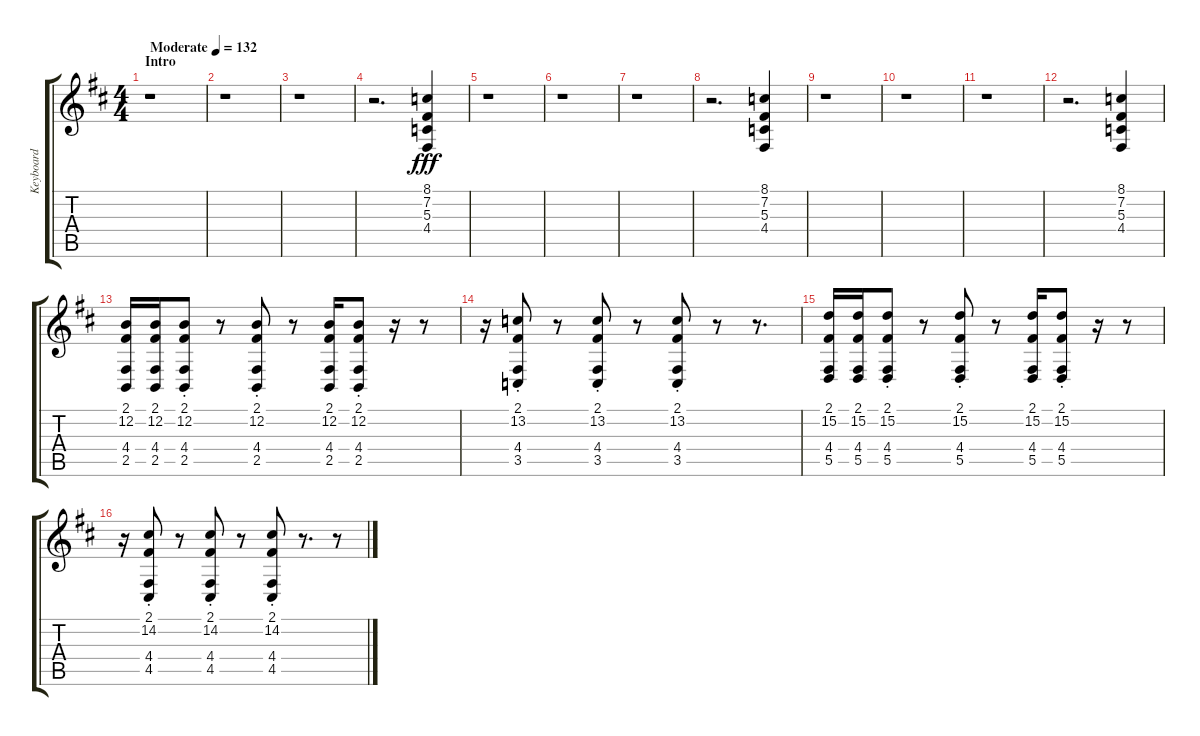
\track ("Keyboard" "Keyboard") {instrument stringensemble1}
\staff {score tabs}
\tuning (E4 B3 G3 D3 A2 E2) {hide}
\ts (4 4)
\section ("" "Intro")
\tempo (132 "Moderate")
\clef g2
\ks d
r.1{dy fff instrument stringensemble1} |
r.1 |
r.1 |
r.2{d} (8.1 7.2 5.3 4.4).4 |
r.1 |
r.1 |
r.1 |
r.2{d} (8.1 7.2 5.3 4.4).4 |
r.1 |
r.1 |
r.1 |
r.2{d} (8.1 7.2 5.3 4.4).4 |
(2.1 12.2 4.4 2.5).16 (2.1 12.2 4.4 2.5).16 (2.1 12.2 4.4{st} 2.5{st}).8 r.8 (2.1 12.2 4.4{st} 2.5{st}).8 r.8 (2.1 12.2 4.4 2.5).16 (2.1 12.2 4.4{st} 2.5{st}).8 r.16 r.8 |
r.16 (2.1 13.2 4.4{st} 3.5).8 r.8 (2.1 13.2 4.4{st} 3.5{st}).8 r.8 (2.1 13.2 4.4{st} 3.5{st}).8 r.8 r.8{d} |
(2.1 15.2 4.4 5.5).16 (2.1 15.2 4.4 5.5).16 (2.1 15.2 4.4{st} 5.5{st}).8 r.8 (2.1 15.2 4.4{st} 5.5{st}).8 r.8 (2.1 15.2 4.4 5.5).16 (2.1 15.2 4.4{st} 5.5{st}).8 r.16 r.8 |
r.16 (2.1 14.2 4.4{st} 4.5).8 r.8 (2.1 14.2 4.4{st} 4.5{st}).8 r.8 (2.1 14.2 4.4{st} 4.5{st}).8 r.8{d} r.8
